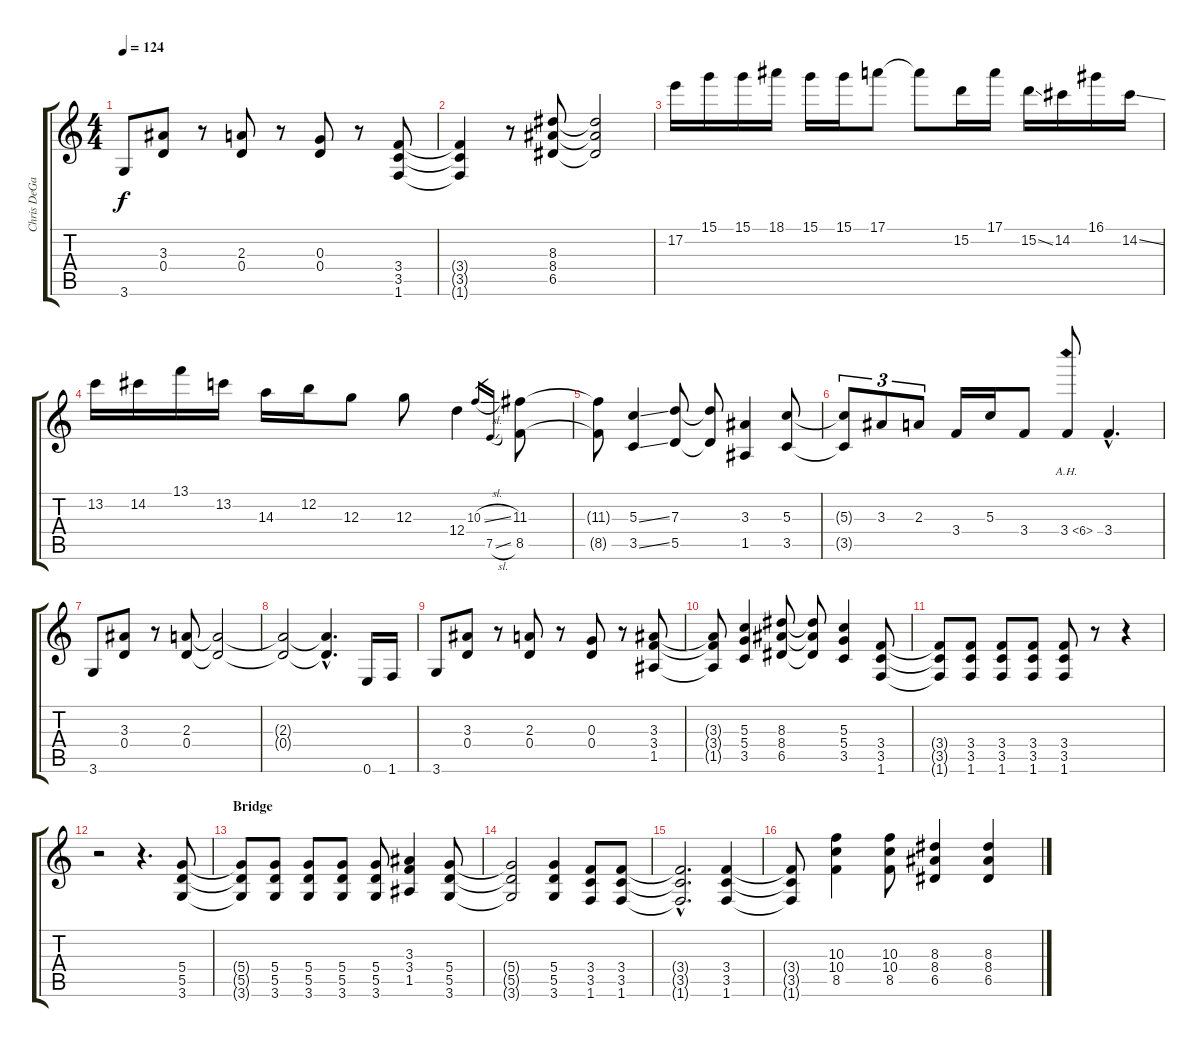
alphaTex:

\track ("Chris DeGarmo (Standard Tuning)" "Chris DeGa") {instrument distortionguitar}
\staff {score tabs}
\tuning (E4 B3 G3 D3 A2 E2) {hide}
\ts (4 4)
\tempo 124
\clef g2
\ks c
3.6.8{dy f} (3.3 0.4).8 r.8 (2.3 0.4).8 r.8 (0.3 0.4).8 r.8 (3.4 3.5 1.6).8 |
(3.4{t} 3.5{t} 1.6{t}).4 r.8 (8.3 8.4 6.5).8 (8.3{t} 8.4{t} 6.5{t}).2 |
17.2.16 15.1.16 15.1.16 18.1.16 15.1.16 15.1.16 17.1.8 17.1{t}.8 15.2.16 17.1.16 15.2{ss}.16 14.2.16 16.1.16 14.2{ss}.16 |
13.2.16 14.2.16 13.1.16 13.2.16 14.3.16 12.2.16 12.3.8 12.3.8 12.4.4 10.3{sl}.16{gr} 7.5{sl}.16{gr} (11.3 8.5).8 |
(11.3{t} 8.5{t}).8 (5.3{ss} 3.5{ss}).4 (7.3 5.5).8 (7.3{t} 5.5{t}).8 (3.3 1.5).4 (5.3 3.5).8 |
(5.3{t} 3.5{t}).8{tu (3 2)} 3.3.8{tu (3 2)} 2.3.8{tu (3 2)} 3.4.16 5.3.16 3.4.8 3.4{ah 3}.8 3.4{hac}.4{d} |
3.6.8 (3.3 0.4).8 r.8 (2.3 0.4).8 (2.3{t} 0.4{t}).2 |
(2.3{t} 0.4{t}).2 (2.3{hac t} 0.4{hac t}).4{d} 0.6.16 1.6.16 |
3.6.8 (3.3 0.4).8 r.8 (2.3 0.4).8 r.8 (0.3 0.4).8 r.8 (3.3 3.4 1.5).8 |
(3.3{t} 3.4{t} 1.5{t}).8 (5.3 5.4 3.5).4 (8.3 8.4 6.5).8 (8.3{t} 8.4{t} 6.5{t}).8 (5.3 5.4 3.5).4 (3.4 3.5 1.6).8 |
(3.4{t} 3.5{t} 1.6{t}).8 (3.4 3.5 1.6).8 (3.4 3.5 1.6).8 (3.4 3.5 1.6).8 (3.4 3.5 1.6).8 r.8 r.4 |
r.2 r.4{d} (5.4 5.5 3.6).8 |
\section ("" "Bridge")
(5.4{t} 5.5{t} 3.6{t}).8 (5.4 5.5 3.6).8 (5.4 5.5 3.6).8 (5.4 5.5 3.6).8 (5.4 5.5 3.6).8 (3.3 3.4 1.5).4 (5.4 5.5 3.6).8 |
(5.4{t} 5.5{t} 3.6{t}).2 (5.4 5.5 3.6).4 (3.4 3.5 1.6).8 (3.4 3.5 1.6).8 |
(3.4{hac t} 3.5{hac t} 1.6{hac t}).2{d} (3.4 3.5 1.6).4 |
(3.4{t} 3.5{t} 1.6{t}).8 (10.3 10.4 8.5).4 (10.3 10.4 8.5).8 (8.3 8.4 6.5).4 (8.3 8.4 6.5).4
